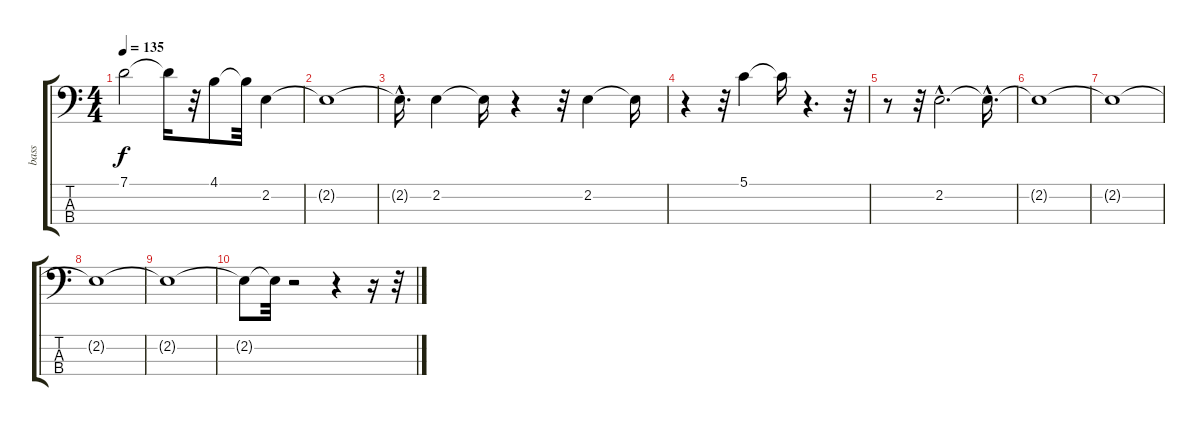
\track ("bass" "bass") {instrument electricbassfinger}
\staff {score tabs}
\tuning (G2 D2 A1 E1) {hide}
\ts (4 4)
\tempo 135
\clef f4
\ks c
7.1{t}.2{dy f} 7.1{t}.16 r.32 4.1.8 4.1{t}.32 2.2.4 |
2.2{t}.1 |
2.2{hac t}.16{d} 2.2.4 2.2{t}.16 r.4 r.32 2.2.4 2.2{t}.16 |
r.4 r.32 5.1.4 5.1{t}.16 r.4{d} r.32 |
r.8 r.32 2.2{hac}.2{d} 2.2{hac t}.16{d} |
2.2{t}.1 |
2.2{t}.1 |
2.2{t}.1 |
2.2{t}.1 |
2.2{t}.8 2.2{t}.32 r.2 r.4 r.16 r.32
